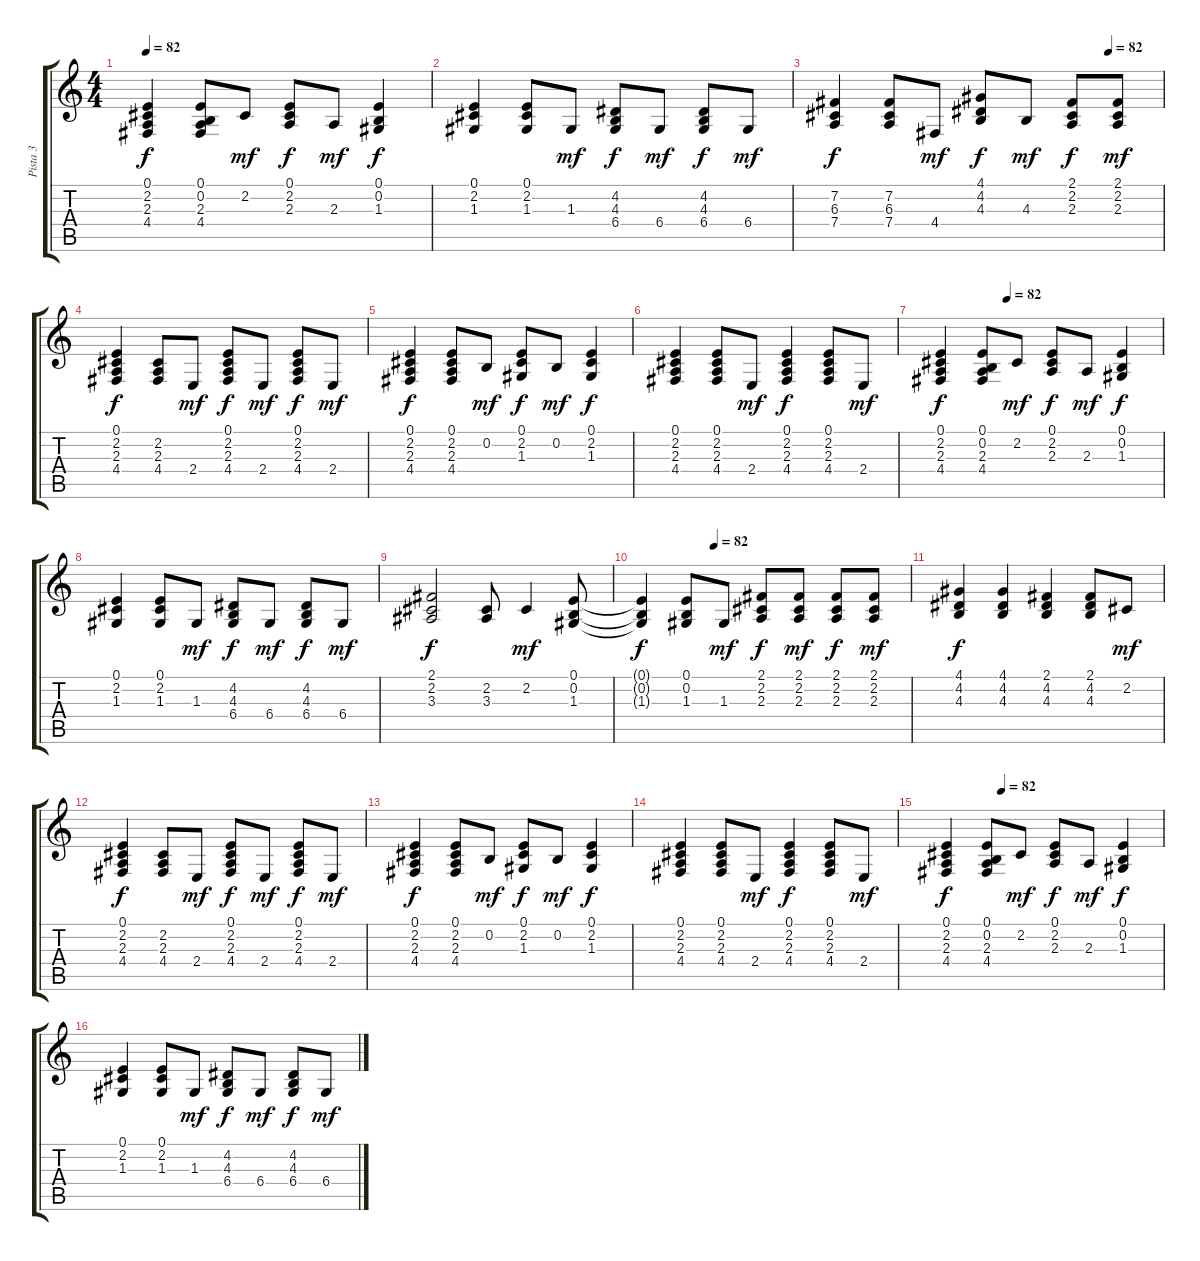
\track ("Pista 3" "Pista 3") {instrument acousticgrandpiano}
\staff {score tabs}
\tuning (E4 B3 G3 D3 A2 E2) {hide}
\ts (4 4)
\tempo 82
\clef g2
\ks c
(0.1 2.2 2.3 4.4).4{dy f} (0.1 0.2 2.3 4.4).8 2.2.8{dy mf} (0.1 2.2 2.3).8{dy f} 2.3.8{dy mf} (0.1 0.2 1.3).4{dy f} |
(0.1 2.2 1.3).4 (0.1 2.2 1.3).8 1.3.8{dy mf} (4.2 4.3 6.4).8{dy f} 6.4.8{dy mf} (4.2 4.3 6.4).8{dy f} 6.4.8{dy mf} |
\tempo (82 0.8359375)
(7.2 6.3 7.4).4{dy f} (7.2 6.3 7.4).8 4.4.8{dy mf} (4.1 4.2 4.3).8{dy f} 4.3.8{dy mf} (2.1 2.2 2.3).8{dy f} (2.1 2.2 2.3).8{dy mf} |
(0.1 2.2 2.3 4.4).4{dy f} (2.2 2.3 4.4).8 2.4.8{dy mf} (0.1 2.2 2.3 4.4).8{dy f} 2.4.8{dy mf} (0.1 2.2 2.3 4.4).8{dy f} 2.4.8{dy mf} |
(0.1 2.2 2.3 4.4).4{dy f} (0.1 2.2 2.3 4.4).8 0.2.8{dy mf} (0.1 2.2 1.3).8{dy f} 0.2.8{dy mf} (0.1 2.2 1.3).4{dy f} |
(0.1 2.2 2.3 4.4).4 (0.1 2.2 2.3 4.4).8 2.4.8{dy mf} (0.1 2.2 2.3 4.4).4{dy f} (0.1 2.2 2.3 4.4).8 2.4.8{dy mf} |
\tempo (82 0.3046875)
(0.1 2.2 2.3 4.4).4{dy f} (0.1 0.2 2.3 4.4).8 2.2.8{dy mf} (0.1 2.2 2.3).8{dy f} 2.3.8{dy mf} (0.1 0.2 1.3).4{dy f} |
(0.1 2.2 1.3).4 (0.1 2.2 1.3).8 1.3.8{dy mf} (4.2 4.3 6.4).8{dy f} 6.4.8{dy mf} (4.2 4.3 6.4).8{dy f} 6.4.8{dy mf} |
(2.1 2.2 3.3).2{dy f} (2.2 3.3).8 2.2.4{dy mf} (0.1 0.2 1.3).8 |
\tempo (82 0.2734375)
(0.1{t} 0.2{t} 1.3{t}).4{dy f} (0.1 0.2 1.3).8 1.3.8{dy mf} (2.1 2.2 2.3).8{dy f} (2.1 2.2 2.3).8{dy mf} (2.1 2.2 2.3).8{dy f} (2.1 2.2 2.3).8{dy mf} |
(4.1 4.2 4.3).4{dy f} (4.1 4.2 4.3).4 (2.1 4.2 4.3).4 (2.1 4.2 4.3).8 2.2.8{dy mf} |
(0.1 2.2 2.3 4.4).4{dy f} (2.2 2.3 4.4).8 2.4.8{dy mf} (0.1 2.2 2.3 4.4).8{dy f} 2.4.8{dy mf} (0.1 2.2 2.3 4.4).8{dy f} 2.4.8{dy mf} |
(0.1 2.2 2.3 4.4).4{dy f} (0.1 2.2 2.3 4.4).8 0.2.8{dy mf} (0.1 2.2 1.3).8{dy f} 0.2.8{dy mf} (0.1 2.2 1.3).4{dy f} |
(0.1 2.2 2.3 4.4).4 (0.1 2.2 2.3 4.4).8 2.4.8{dy mf} (0.1 2.2 2.3 4.4).4{dy f} (0.1 2.2 2.3 4.4).8 2.4.8{dy mf} |
\tempo (82 0.2604166666666667)
(0.1 2.2 2.3 4.4).4{dy f} (0.1 0.2 2.3 4.4).8 2.2.8{dy mf} (0.1 2.2 2.3).8{dy f} 2.3.8{dy mf} (0.1 0.2 1.3).4{dy f} |
(0.1 2.2 1.3).4 (0.1 2.2 1.3).8 1.3.8{dy mf} (4.2 4.3 6.4).8{dy f} 6.4.8{dy mf} (4.2 4.3 6.4).8{dy f} 6.4.8{dy mf}
